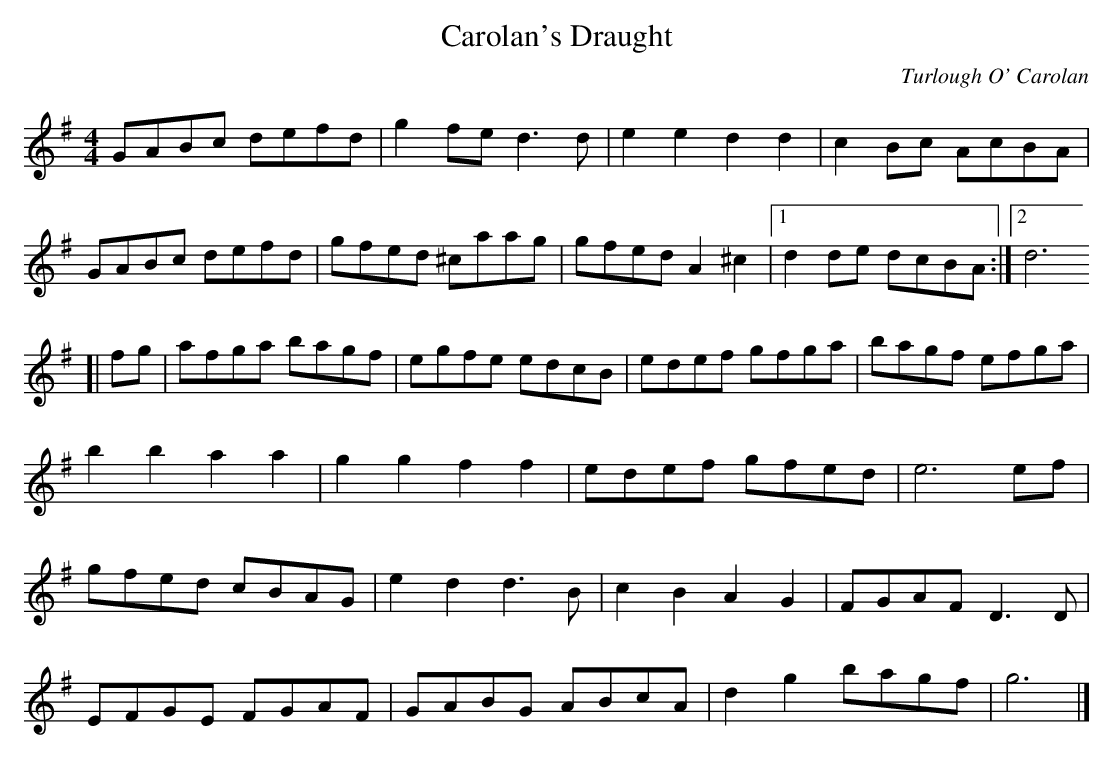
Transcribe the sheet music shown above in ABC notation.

X:1
T:Carolan's Draught
C:Turlough O' Carolan
M:4/4
L:1/8
K:G
GABc defd|g2fe d3d|e2e2d2d2|c2Bc AcBA|
GABc defd|gfed ^caag|gfed A2^c2|[1d2de dcBA:|[2d6
[|fg|afga bagf|egfe edcB|edef gfga|bagf efga|
b2b2a2a2|g2g2f2f2|edef gfed|e6ef|
gfed cBAG|e2d2d3B|c2B2A2G2|FGAF D3D|
EFGE FGAF|GABG ABcA|d2g2bagf|g6|]
